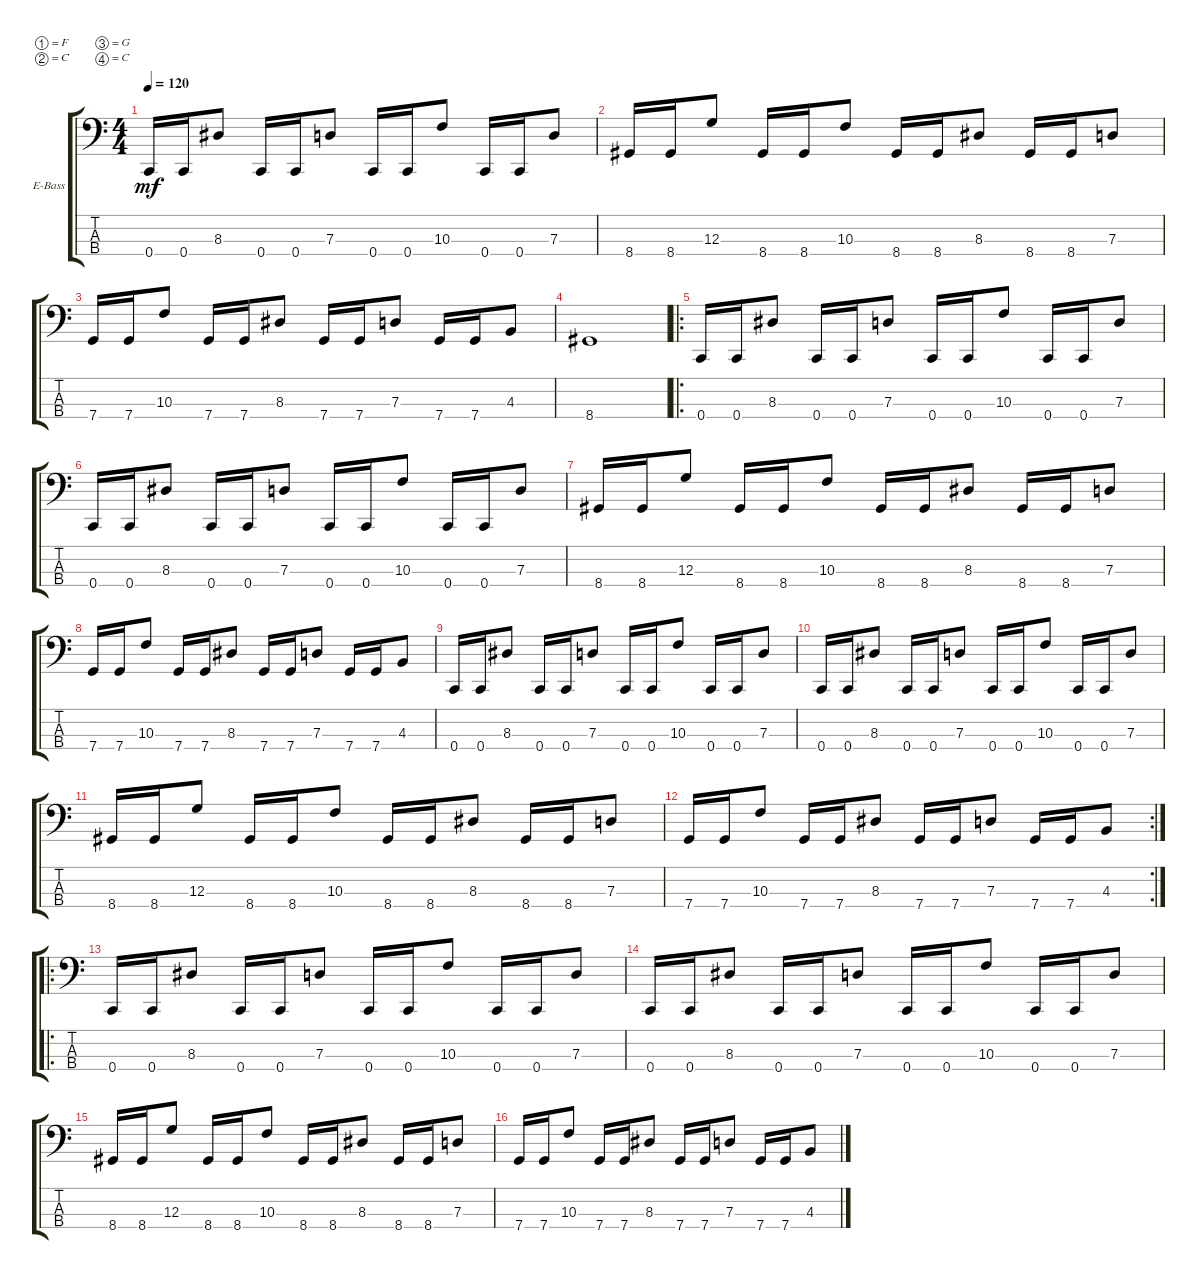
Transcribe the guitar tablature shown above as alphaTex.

\defaultSystemsLayout 4
\bracketExtendMode groupsimilarinstruments
\firstSystemTrackNameOrientation horizontal
\otherSystemsTrackNameOrientation horizontal
\track ("Electric Bass" "E-Bass") {instrument electricbassfinger}
\staff {score tabs}
\tuning (F2 C2 G1 C1)
\ts (4 4)
\tempo 120
\clef f4
\ks c
0.4.16{dy mf} 0.4.16 8.3.8 0.4.16 0.4.16 7.3.8 0.4.16 0.4.16 10.3.8 0.4.16 0.4.16 7.3.8 |
8.4.16 8.4.16 12.3.8 8.4.16 8.4.16 10.3.8 8.4.16 8.4.16 8.3.8 8.4.16 8.4.16 7.3.8 |
7.4.16 7.4.16 10.3.8 7.4.16 7.4.16 8.3.8 7.4.16 7.4.16 7.3.8 7.4.16 7.4.16 4.3.8 |
8.4.1 |
\ro
0.4.16 0.4.16 8.3.8 0.4.16 0.4.16 7.3.8 0.4.16 0.4.16 10.3.8 0.4.16 0.4.16 7.3.8 |
0.4.16 0.4.16 8.3.8 0.4.16 0.4.16 7.3.8 0.4.16 0.4.16 10.3.8 0.4.16 0.4.16 7.3.8 |
8.4.16 8.4.16 12.3.8 8.4.16 8.4.16 10.3.8 8.4.16 8.4.16 8.3.8 8.4.16 8.4.16 7.3.8 |
7.4.16 7.4.16 10.3.8 7.4.16 7.4.16 8.3.8 7.4.16 7.4.16 7.3.8 7.4.16 7.4.16 4.3.8 |
0.4.16 0.4.16 8.3.8 0.4.16 0.4.16 7.3.8 0.4.16 0.4.16 10.3.8 0.4.16 0.4.16 7.3.8 |
0.4.16 0.4.16 8.3.8 0.4.16 0.4.16 7.3.8 0.4.16 0.4.16 10.3.8 0.4.16 0.4.16 7.3.8 |
8.4.16 8.4.16 12.3.8 8.4.16 8.4.16 10.3.8 8.4.16 8.4.16 8.3.8 8.4.16 8.4.16 7.3.8 |
\rc 2
7.4.16 7.4.16 10.3.8 7.4.16 7.4.16 8.3.8 7.4.16 7.4.16 7.3.8 7.4.16 7.4.16 4.3.8 |
\ro
0.4.16 0.4.16 8.3.8 0.4.16 0.4.16 7.3.8 0.4.16 0.4.16 10.3.8 0.4.16 0.4.16 7.3.8 |
0.4.16 0.4.16 8.3.8 0.4.16 0.4.16 7.3.8 0.4.16 0.4.16 10.3.8 0.4.16 0.4.16 7.3.8 |
8.4.16 8.4.16 12.3.8 8.4.16 8.4.16 10.3.8 8.4.16 8.4.16 8.3.8 8.4.16 8.4.16 7.3.8 |
7.4.16 7.4.16 10.3.8 7.4.16 7.4.16 8.3.8 7.4.16 7.4.16 7.3.8 7.4.16 7.4.16 4.3.8
